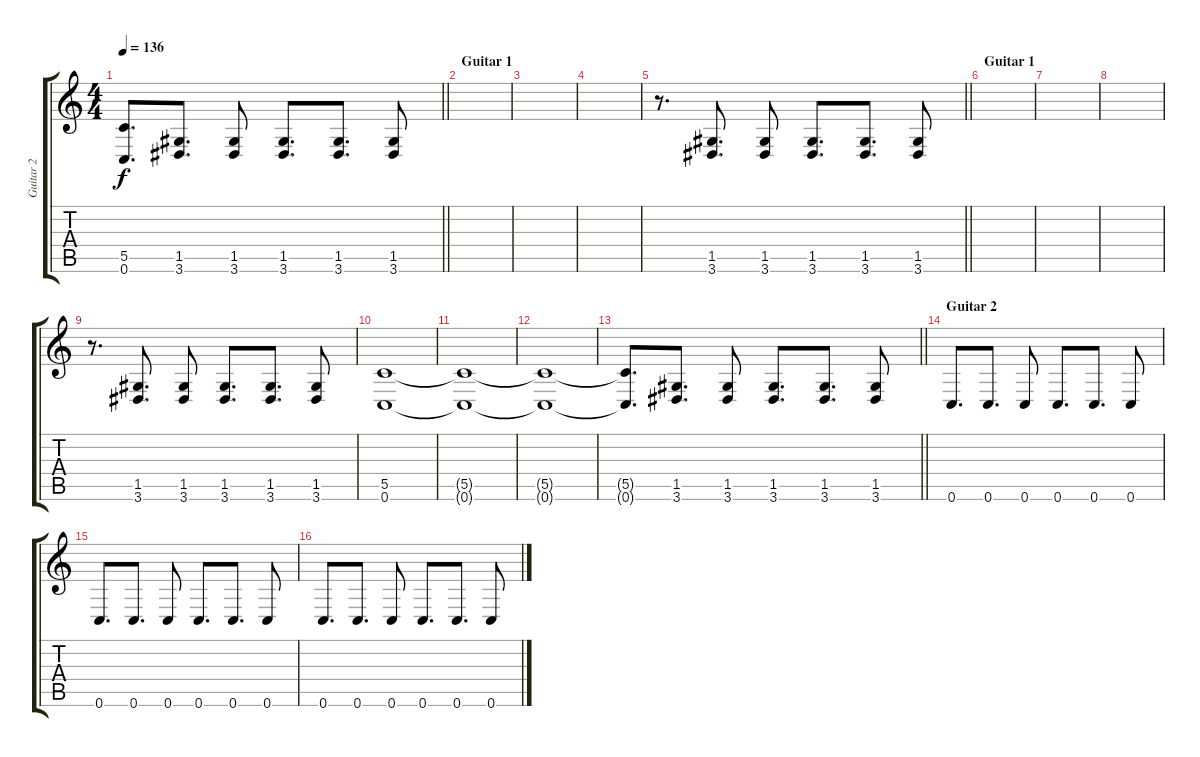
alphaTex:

\track ("Guitar 2" "Guitar 2") {instrument overdrivenguitar}
\staff {score tabs}
\tuning (D4 A3 F3 C3 G2 C2) {hide}
\ts (4 4)
\tempo 136
\clef g2
\barLineRight lightlight
\ks c
(5.5{t} 0.6{t}).8{d dy f} (1.5 3.6).8{d} (1.5 3.6).8 (1.5 3.6).8{d} (1.5 3.6).8{d} (1.5 3.6).8 |
\section ("" "Guitar 1")
|
|
|
\barLineRight lightlight
r.8{d} (1.5 3.6).8{d} (1.5 3.6).8 (1.5 3.6).8{d} (1.5 3.6).8{d} (1.5 3.6).8 |
\section ("" "Guitar 1")
|
|
|
r.8{d} (1.5 3.6).8{d} (1.5 3.6).8 (1.5 3.6).8{d} (1.5 3.6).8{d} (1.5 3.6).8 |
(5.5 0.6).1 |
(5.5{t} 0.6{t}).1 |
(5.5{t} 0.6{t}).1 |
\barLineRight lightlight
(5.5{t} 0.6{t}).8{d} (1.5 3.6).8{d} (1.5 3.6).8 (1.5 3.6).8{d} (1.5 3.6).8{d} (1.5 3.6).8 |
\section ("" "Guitar 2")
0.6.8{d} 0.6.8{d} 0.6.8 0.6.8{d} 0.6.8{d} 0.6.8 |
0.6.8{d} 0.6.8{d} 0.6.8 0.6.8{d} 0.6.8{d} 0.6.8 |
0.6.8{d} 0.6.8{d} 0.6.8 0.6.8{d} 0.6.8{d} 0.6.8
